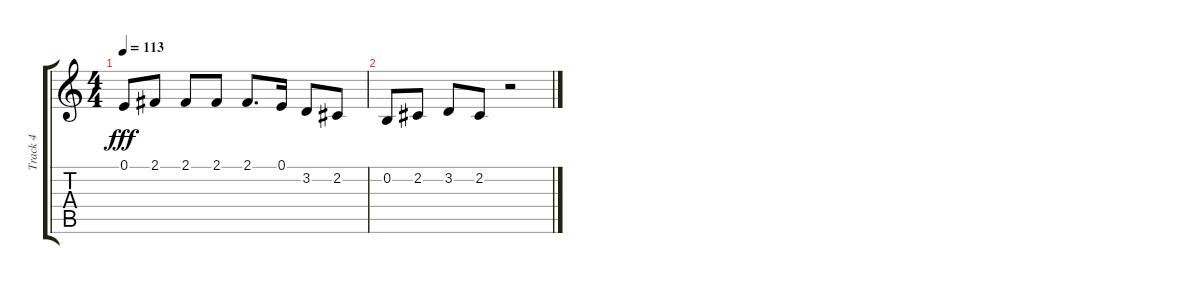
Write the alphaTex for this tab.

\track ("Track 4" "Track 4") {instrument vibraphone}
\staff {score tabs}
\tuning (E4 B3 G3 D3 A2 E2) {hide}
\ts (4 4)
\tempo 113
\clef g2
\ks c
0.1.8{dy fff} 2.1.8 2.1.8 2.1.8 2.1.8{d} 0.1.16 3.2.8 2.2.8 |
0.2.8 2.2.8 3.2.8 2.2.8 r.2
